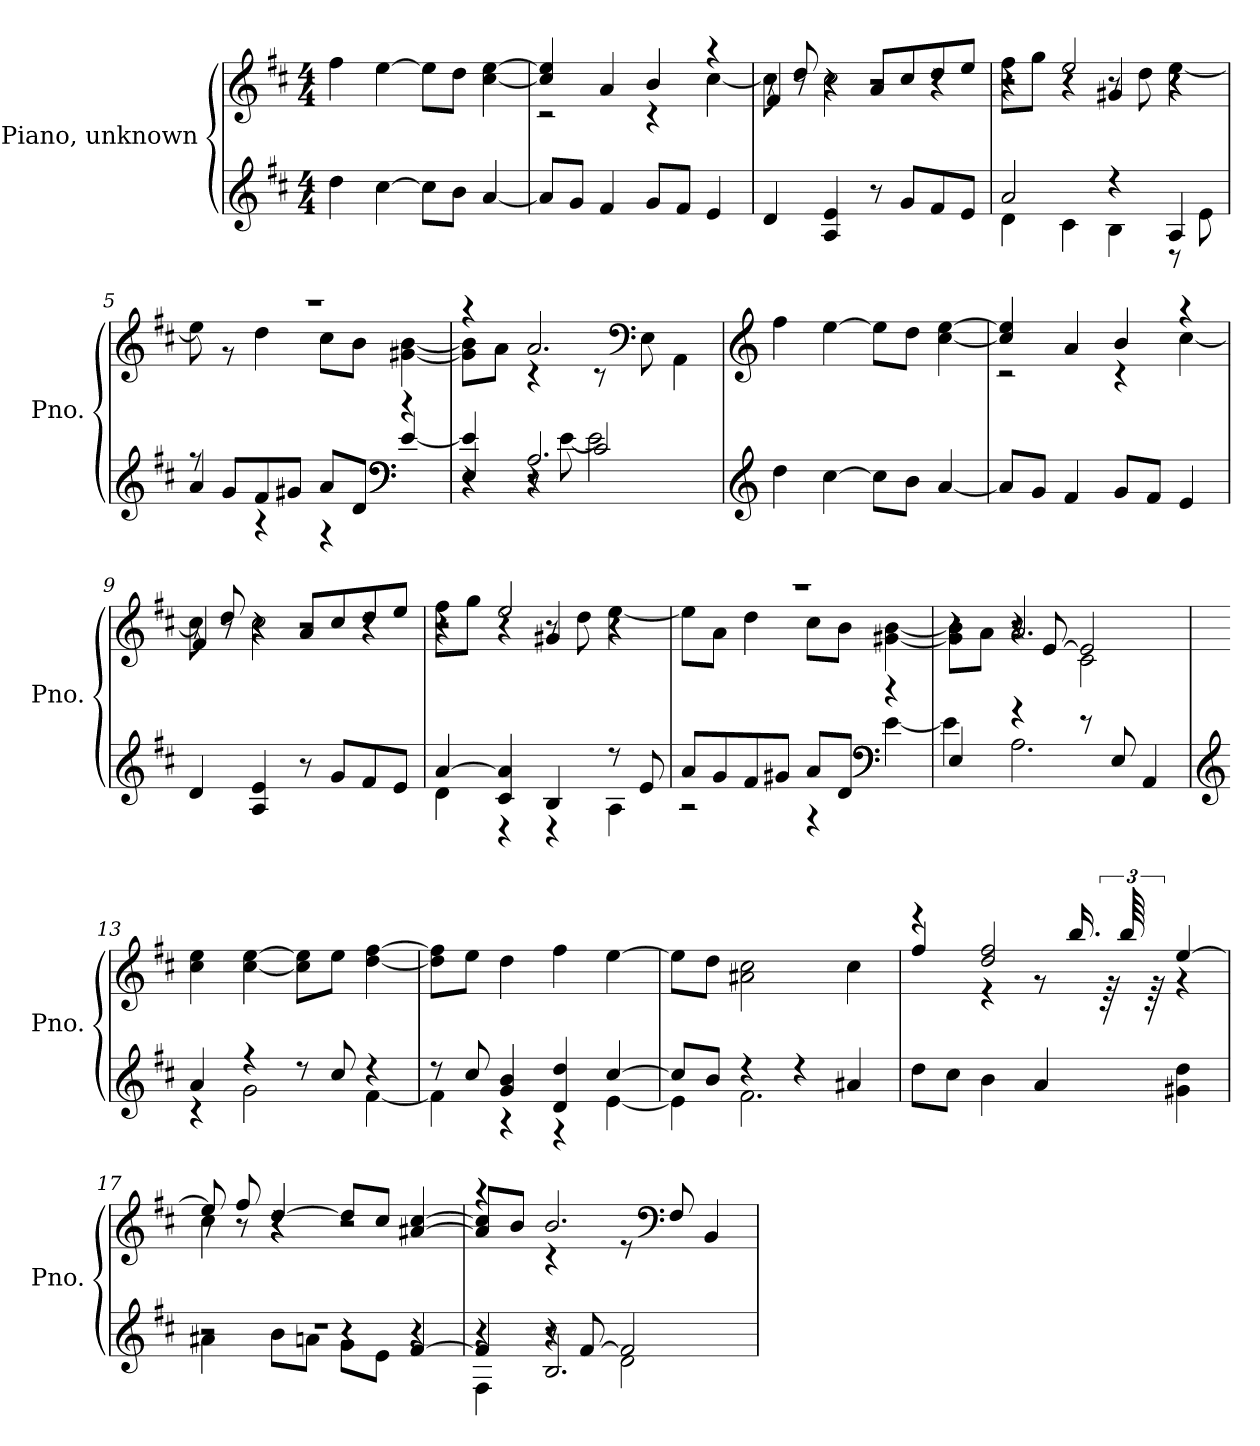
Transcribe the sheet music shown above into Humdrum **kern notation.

**kern	**kern
*part1	*part1
*staff2	*staff1
*I"Piano, unknown	*
*I'Pno.	*
*clefG2	*clefG2
*k[f#c#]	*k[f#c#]
*M4/4	*M4/4
*MM120	*MM120
=1	=1
4dd\	4ff#\
[4cc#\	[4ee\
8cc#\L]	8ee\L]
8b\J	8dd\J
[4a/	[4cc#\ [4ee\
=2	=2
*	*^
8a/L]	4cc#/] 4ee/]	2r
8g/J	.	.
4f#/	4a/	.
8g/L	4b/	4r
8f#/J	.	.
4e/	4r	[4cc#\
=3	=3	=3
*	*	*^
4d/	8r	8cc#\]	4f#/
.	8dd/	8r	.
4A/ 4e/	4r	2cc#\	4r
8r	8a/L	.	2r
8g/L	8cc#/	.	.
8f#/	8dd/	4r	.
8e/J	8ee/J	.	.
=4	=4	=4	=4
*^	*	*	*
2a/	4d\	4r	8ff#\L	2r
.	.	.	8gg\J	.
.	4c#\	2ee/	4r	.
4r	4B\	.	8r	4g#X/
.	.	.	8dd\	.
4A/	8r	4r	[4ee\	4r
.	8e\	.	.	.
*	*	*	*v	*v
=5	=5	=5	=5
8r	4a/	1r	8ee\]
8g/L	.	.	8r
8f#/	4r	.	4dd\
8g#X/J	.	.	.
8a/L	4r	.	8cc#\L
8d/J	.	.	8b\J
*clefF4	*	*	*
4r	[4e/	.	[4g#X\ [4b\
!!LO:LB:g=z	!!
=6	=6	=6	=6
*	*^	*	*
4E/	4r	4e/]	4r	8g#\] 8b\]L
.	.	.	.	8a\J
4r	8r	2.A/	2.a/	4r
.	[8e\	.	.	.
2c#/	2e\]	.	.	8r
*	*	*	*clefF4	*
.	.	.	.	8E\
.	.	.	.	4AA\
*v	*v	*v	*	*
*	*v	*v
=7	=7
*clefG2	*clefG2
4dd\	4ff#\
[4cc#\	[4ee\
8cc#\L]	8ee\L]
8b\J	8dd\J
[4a/	[4cc#\ [4ee\
=8	=8
*	*^
8a/L]	4cc#/] 4ee/]	2r
8g/J	.	.
4f#/	4a/	.
8g/L	4b/	4r
8f#/J	.	.
4e/	4r	[4cc#\
=9	=9	=9
*	*	*^
4d/	8r	8cc#\]	4f#/
.	8dd/	8r	.
4A/ 4e/	4r	2cc#\	4r
8r	8a/L	.	2r
8g/L	8cc#/	.	.
8f#/	8dd/	4r	.
8e/J	8ee/J	.	.
=10	=10	=10	=10
*^	*	*	*
[4a/	4d\	4r	8ff#\L	2r
.	.	.	8gg\J	.
4c#/ 4a/]	4r	2ee/	4r	.
4B/	4r	.	8r	4g#X/
.	.	.	8dd\	.
8r	4A\	4r	[4ee\	4r
8e/	.	.	.	.
*	*	*	*v	*v
!!LO:LB:g=z
=11	=11	=11	=11
8a/L	2r	1r	8ee\L]
8g/	.	.	8a\J
8f#/	.	.	4dd\
8g#X/J	.	.	.
8a/L	4r	.	8cc#\L
8d/J	.	.	8b\J
*clefF4	*	*	*
4r	[4e\	.	[4g#X\ [4b\
=12	=12	=12	=12
*	*	*	*^
4E/	4e\]	4r	8g#\] 8b\]L	4r
.	.	.	8a\J	.
4r	2.A\	2.a/	4r	8r
.	.	.	.	[8e/
8r	.	.	2c#\	2e/]
8E/	.	.	.	.
4AA/	.	.	.	.
*	*	*v	*v	*v
=13	=13	=13
*clefG2	*	*
4a/	4r	4cc#\ 4ee\
4r	2g\	[4cc#\ [4ee\
8r	.	8cc#\] 8ee\]L
8cc#/	.	8ee\J
4r	[4f#\	[4dd\ [4ff#\
=14	=14	=14
8r	4f#\]	8dd\] 8ff#\]L
8cc#/	.	8ee\J
4g/ 4b/	4r	4dd\
4d/ 4dd/	4r	4ff#\
[4cc#/	[4e\	[4ee\
=15	=15	=15
8cc#/L]	4e\]	8ee\L]
8b/J	.	8dd\J
4r	2.f#\	2a#X\ 2cc#\
4r	.	.
4a#X/	.	4cc#\
*v	*v	*
!!LO:LB:g=z
=16	=16
*	*^
8dd\L	4r	4ff#/
8cc#\J	.	.
4b\	2dd/ 2ff#/	4r
4a/	.	8r
.	.	16.bb/
.	.	96r
.	.	96bb/
.	.	96r
4g#X\ 4dd\	[4ee/	4r
=17	=17	=17
*^	*	*^
*	*^	*	*	*
1r	4a#X\	2r	8ee/]	4cc#\	8r
.	.	.	8r	.	8ff#/
.	8b\L	.	4r	4r	[4dd/
.	8an\J	.	.	.	.
.	8g\L	4r	2r	2r	8dd/L]
.	8e\J	.	.	.	8cc#/J
.	4r	[4f#/	.	.	[4a#X/ [4cc#/
*	*	*	*	*v	*v
=18	=18	=18	=18	=18
4r	4F#\	4f#/]	4r	8a#/] 8cc#/]L
.	.	.	.	8b/J
8r	4r	2.B/	2.b/	4r
[8f#/	.	.	.	.
2f#/]	2d\	.	.	8r
*	*	*	*clefF4	*
.	.	.	.	8F#/
.	.	.	.	4BB/
*v	*v	*v	*	*
*	*v	*v
=	=
*-	*-
